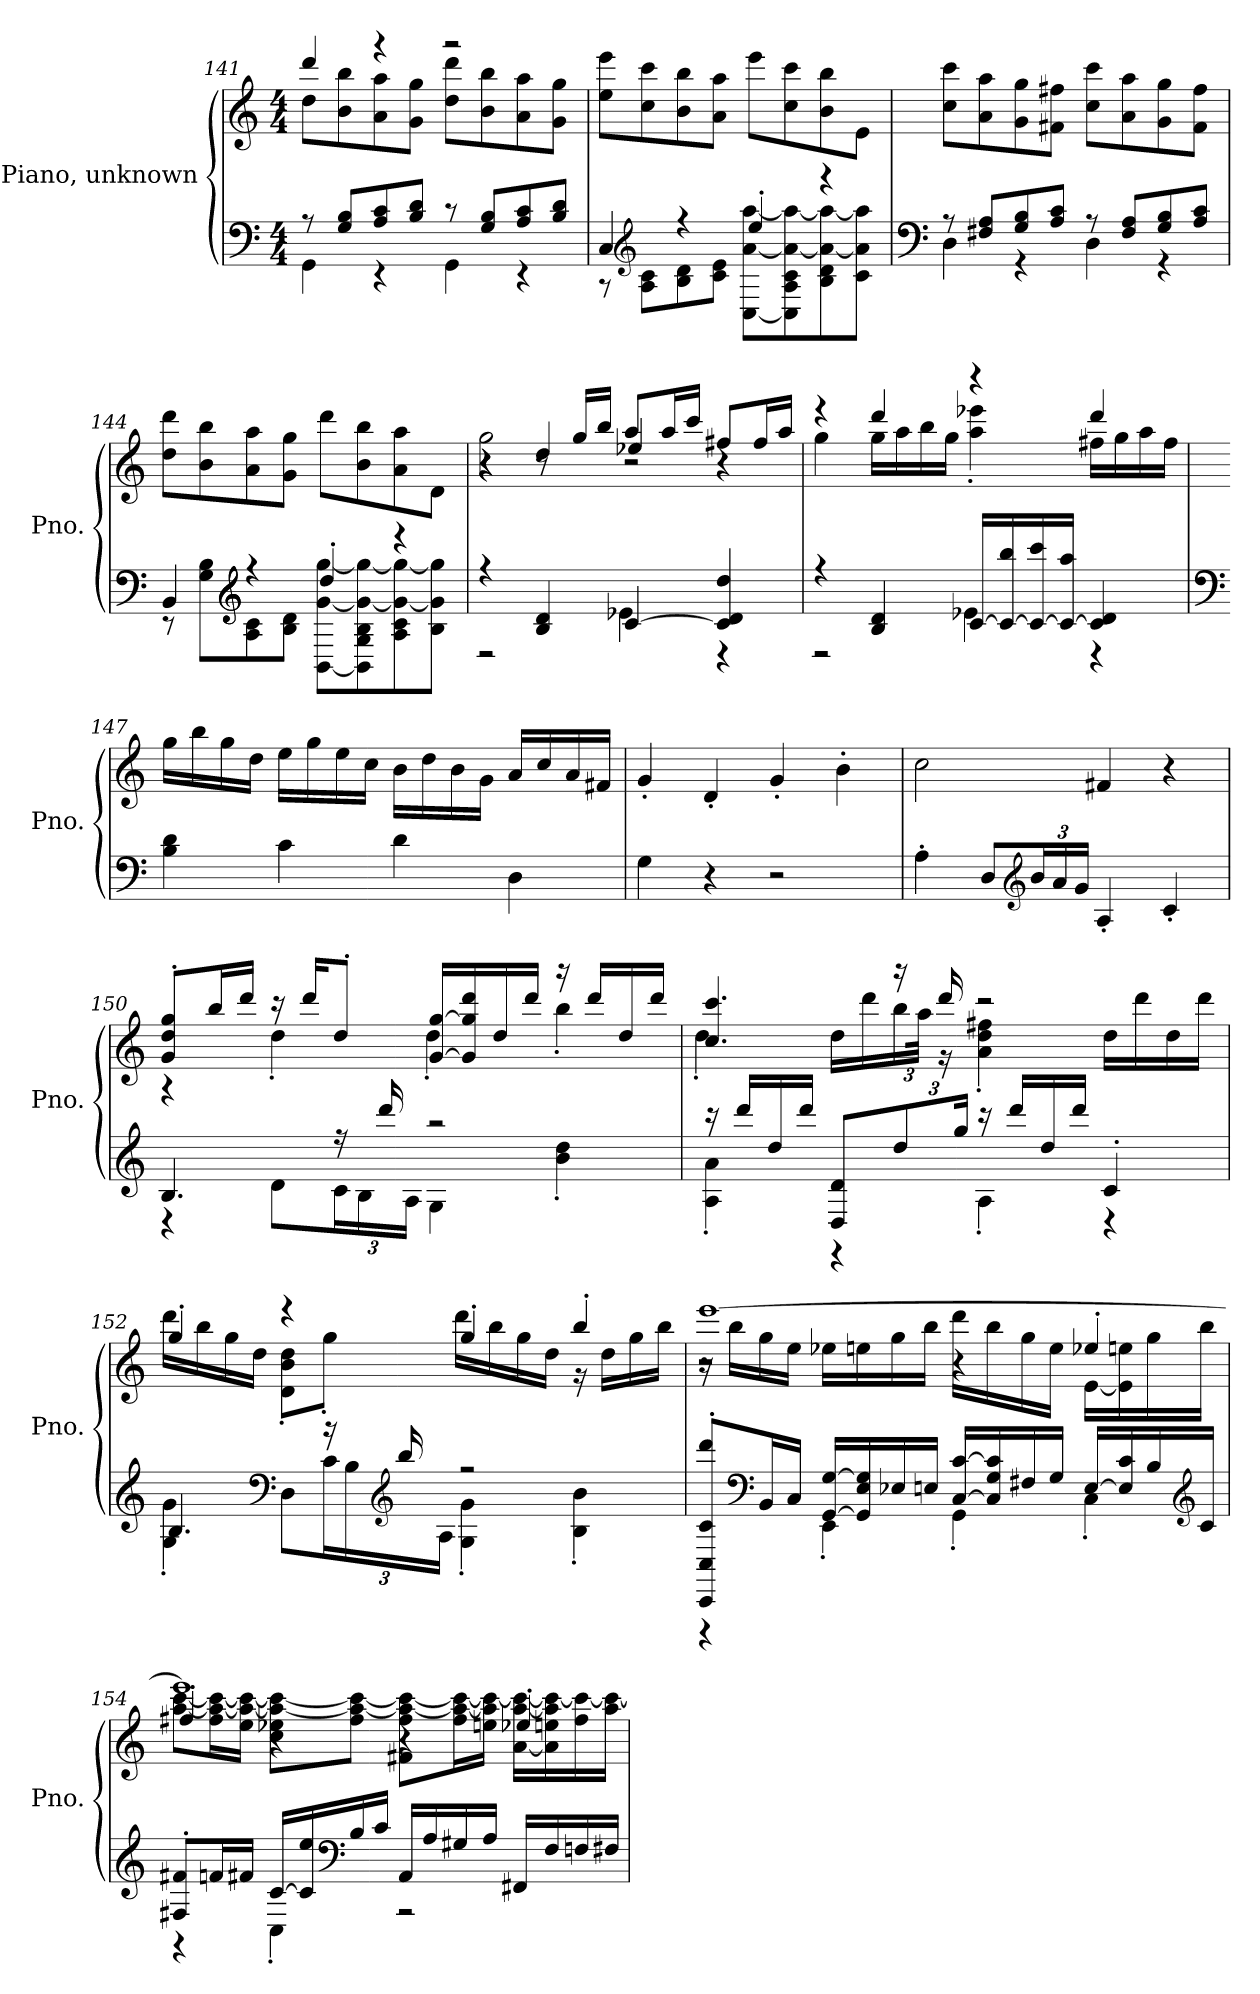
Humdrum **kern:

**kern	**kern
*part1	*part1
*staff2	*staff1
*I"Piano, unknown	*
*I'Pno.	*
!!LO:LB:g=z
*clefF4	*clefG2
*k[]	*k[]
*M4/4	*M4/4
=141	=141
*^	*^
8r	4GG\	4ddd/	8dd\L
8G/ 8B/L	.	.	8b\ 8bb\
8A/ 8c/	4r	4r	8a\ 8aa\
8B/ 8d/J	.	.	8g\ 8gg\J
8r	4GG\	2r	8dd\ 8ddd\L
8G/ 8B/L	.	.	8b\ 8bb\
8A/ 8c/	4r	.	8a\ 8aa\
8B/ 8d/J	.	.	8g\ 8gg\J
*	*	*v	*v
=142	=142	=142
4C/	8r	8ee\ 8eee\L
*clefG2	*	*
.	8A\ 8c\L	8cc\ 8ccc\
4r	8B\ 8d\	8b\ 8bb\
.	8c\ 8e\J	8a\ 8aa\J
4ee'/	[8C\ [8a\ [8aa\L	8eee\L
.	8C\] 8A\ 8c\ 8a\_ 8aa\_	8cc\ 8ccc\
4r	8B\ 8d\ 8a\_ 8aa\_	8b\ 8bb\
.	8c\ 8a\] 8aa\]J	8e\J
=143	=143	=143
*clefF4	*	*
8r	4D\	8cc\ 8ccc\L
8F#X/ 8A/L	.	8a\ 8aa\
8G/ 8B/	4r	8g\ 8gg\
8A/ 8c/J	.	8f#X\ 8ff#X\J
8r	4D\	8cc\ 8ccc\L
8F#/ 8A/L	.	8a\ 8aa\
8G/ 8B/	4r	8g\ 8gg\
8A/ 8c/J	.	8f#\ 8ff#\J
!!LO:PB:g=z
=144	=144	=144
4BB/	8r	8dd\ 8ddd\L
.	8G\ 8B\L	8b\ 8bb\
*clefG2	*	*
4r	8A\ 8c\	8a\ 8aa\
.	8B\ 8d\J	8g\ 8gg\J
4dd'/	[8BB\ [8g\ [8gg\L	8ddd\L
.	8BB\] 8G\ 8B\ 8g\_ 8gg\_	8b\ 8bb\
4r	8A\ 8c\ 8g\_ 8gg\_	8a\ 8aa\
.	8B\ 8g\] 8gg\]J	8d\J
=145	=145	=145
*	*	*^
*	*	*	*^
4r	2r	4r	2gg\	4r
4B/ 4d/	.	8r	.	4dd/
.	.	16gg/LL	.	.
.	.	16bb/JJ	.	.
[4c/	4e-X\	8aa/L	2r	4ee-X/
.	.	16aa/L	.	.
.	.	16ccc/JJ	.	.
4c/] 4d/ 4dd/	4r	8ff#X/L	.	4r
.	.	16ff#/L	.	.
.	.	16aa/JJ	.	.
*	*	*	*v	*v
=146	=146	=146	=146
4r	2r	4r	4gg\
4B/ 4d/	.	4ddd/	16gg\LL
.	.	.	16aa\
.	.	.	16bb\
.	.	.	16gg\JJ
[16c/LL	4e-X\	4r	4aa\' 4eee-X\'
16c/_ 16bb/	.	.	.
16c/_ 16ccc/	.	.	.
16c/_ 16aa/JJ	.	.	.
4c/] 4d/	4r	4ddd/	16ff#X\LL
.	.	.	16gg\
.	.	.	16aa\
.	.	.	16ff#\JJ
*v	*v	*	*
*	*v	*v
!!LO:LB:g=z
=147	=147
*clefF4	*
4B\ 4d\	16gg\LL
.	16bb\
.	16gg\
.	16dd\JJ
4c\	16ee\LL
.	16gg\
.	16ee\
.	16cc\JJ
4d\	16b\LL
.	16dd\
.	16b\
.	16g\JJ
4D\	16a/LL
.	16cc/
.	16a/
.	16f#X/JJ
=148	=148
4G\	4g'/
4r	4d'/
2r	4g'/
.	4b'\
=149	=149
4A'\	2cc\
8D/L	.
*clefG2	*
*Xbrackettup	*
24b/L	.
24a/	.
24g/JJ	.
4A'/	4f#X/
4c'/	4r
!!LO:LB:g=z
=150	=150
*^	*^
4.B/	4r	8g/' 8dd/' 8gg/'L	4r
.	.	16bb/L	.
.	.	16ddd/JJ	.
.	8d\L	16r	4dd'\
.	.	16ddd/KL	.
16r	24c\L	8dd'/J	.
.	24B\	.	.
16ddd/	.	.	.
.	24A\JJ	.	.
2r	4G\	[16g/ [16gg/LL	4dd'\
.	.	16g/] 16gg/] 16ddd/	.
.	.	16dd/	.
.	.	16ddd/JJ	.
.	4b\' 4dd\'	16r	4bb'\
.	.	16ddd/LL	.
.	.	16dd/	.
.	.	16ddd/JJ	.
=151	=151	=151	=151
16r	4A\' 4a\'	4.cc/ 4.ccc/	4dd'\
16ddd/LL	.	.	.
16dd/	.	.	.
16ddd/JJ	.	.	.
8D/ 8d/L	4r	.	16dd\LL
.	.	.	16ddd\
*	*	*	*Xbrackettup
12dd/	.	16r	24bb\
.	.	.	48aa\JJk
.	.	16ddd/	16r
24gg/Jk	.	.	.
16r	4A'\	2r	4a\' 4dd\' 4ff#X\'
16ddd/LL	.	.	.
16dd/	.	.	.
16ddd/JJ	.	.	.
4c'/	4r	.	16dd\LL
.	.	.	16ddd\
.	.	.	16dd\
.	.	.	16ddd\JJ
!!LO:LB:g=z	!!
=152	=152	=152	=152
4.B/	4G\' 4g\'	4gg'/	16ddd\LL
.	.	.	16bb\
.	.	.	16gg\
.	.	.	16dd\JJ
*clefF4	*	*	*
.	8D\L	4r	8d\' 8b\' 8dd\'L
16r	24c\L	.	8gg'\J
.	24B\	.	.
*clefG2	*	*	*
16bb/	.	.	.
.	24A\JJ	.	.
2r	4G\' 4g\'	4gg'/	16ddd\LL
.	.	.	16bb\
.	.	.	16gg\
.	.	.	16dd\JJ
.	4B\' 4b\'	4bb'/	16r
.	.	.	16dd\LL
.	.	.	16gg\
.	.	.	16bb\JJ
=153	=153	=153	=153
*	*	*	*^
8CC/' 8C/' 8c/' 8ddd/'L	4r	[1eee	16r	2r
.	.	.	16bb\LL	.
*clefF4	*	*	*	*
16BB/L	.	.	16gg\	.
16C/JJ	.	.	16ee\JJ	.
[16GG/ [16G/LL	4EE'\	.	16ee-X\LL	.
16GG/] 16E/ 16G/]	.	.	16een\	.
16E-X/	.	.	16gg\	.
16En/JJ	.	.	16bb\JJ	.
[16C/ [16c/LL	4GG'\	.	16ddd\LL	4r
16C/] 16G/ 16c/]	.	.	16bb\	.
16F#X/	.	.	16gg\	.
16G/JJ	.	.	16ee\JJ	.
[16E/LL	4C'\	.	[16e\LL	4ee-X'/
16E/] 16c/	.	.	16e\] 16een\	.
16B/	.	.	16gg\	.
*clefG2	*	*	*	*
16c/JJ	.	.	16bb\JJ	.
!!LO:LB:g=z	!!	!!
=154	=154	=154	=154	=154
8F#X/' 8f#X/'L	4r	1eee]	[8aa\ [8ccc\L	4ff#X'/
16fn/L	.	.	16ff#\ 16aa\_ 16ccc\_L	.
16f#X/JJ	.	.	16ee\ 16aa\_ 16ccc\_JJ	.
[16c/LL	4C'\	.	8cc\ 8ee-X\ 8aa\_ 8ccc\_L	4r
16c/] 16ee/	.	.	.	.
*clefF4	*	*	*	*
16B/	.	.	8ff#\ 8aa\_ 8ccc\_J	.
16c/JJ	.	.	.	.
16AA/LL	2r	.	8f#X\ 8ff#\ 8aa\_ 8ccc\_L	4r
16A/	.	.	.	.
16G#X/	.	.	16ff#\ 16aa\_ 16ccc\_L	.
16A/JJ	.	.	16een\ 16aa\] 16ccc\_JJ	.
16FF#X/LL	.	.	[16a\ [16aa\ 16ccc\_LL	4ee-X'/
16F#/	.	.	16a\] 16een\ 16aa\] 16ccc\_	.
16Fn/	.	.	16ff#\ 16ccc\_	.
16F#X/JJ	.	.	16aa\ 16ccc\_JJ	.
*v	*v	*	*	*
*	*v	*v	*v
=	=
*-	*-
